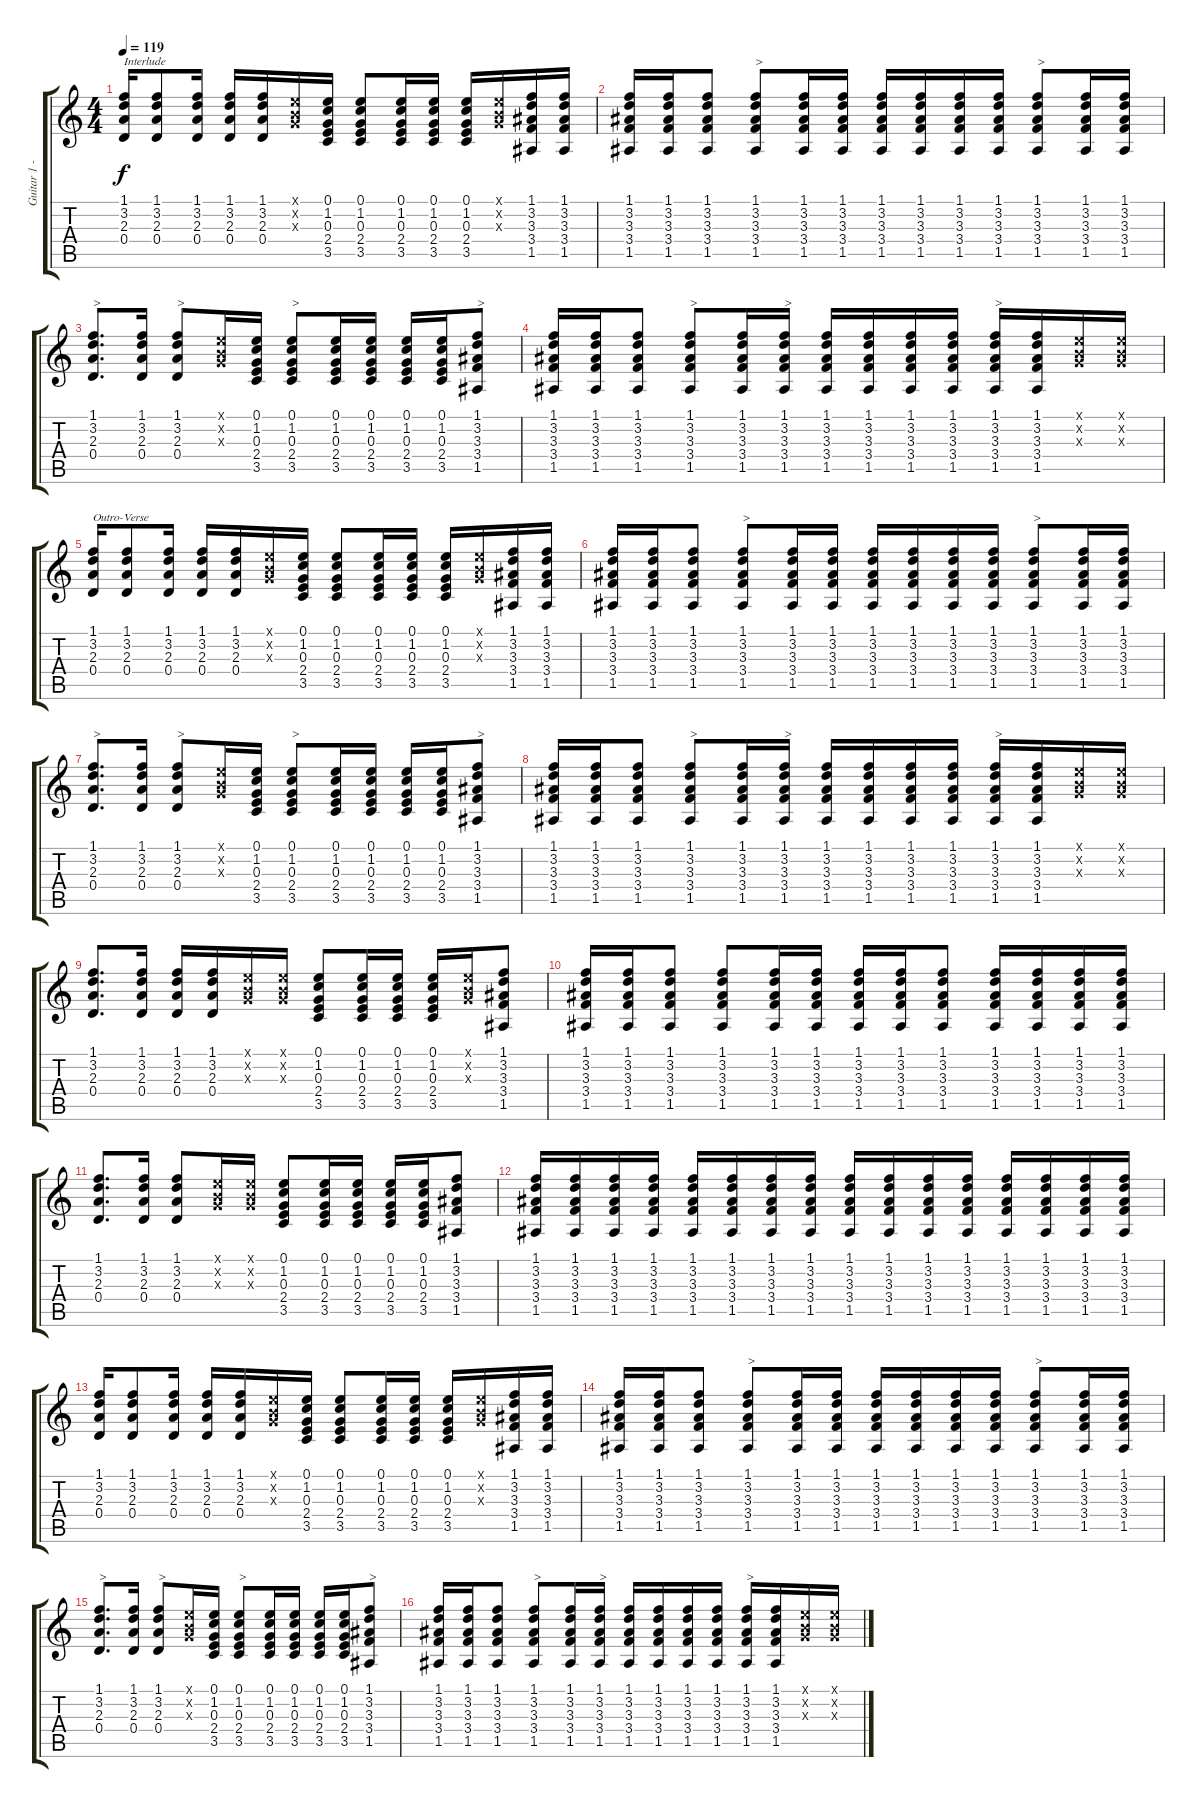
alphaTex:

\track ("Guitar 1 - Acoustic " "Guitar 1 -") {instrument acousticguitarsteel}
\staff {score tabs}
\tuning (E4 B3 G3 D3 A2 E2) {hide}
\ts (4 4)
\tempo 119
\clef g2
\ks c
(1.1 3.2 2.3 0.4).16{txt "Interlude" dy f} (1.1 3.2 2.3 0.4).8 (1.1 3.2 2.3 0.4).16 (1.1 3.2 2.3 0.4).16 (1.1 3.2 2.3 0.4).16 (0.1{x} 0.2{x} 0.3{x}).16 (0.1 1.2 0.3 2.4 3.5).16 (0.1 1.2 0.3 2.4 3.5).8 (0.1 1.2 0.3 2.4 3.5).16 (0.1 1.2 0.3 2.4 3.5).16 (0.1 1.2 0.3 2.4 3.5).16 (0.1{x} 0.2{x} 0.3{x}).16 (1.1 3.2 3.3 3.4 1.5).16 (1.1 3.2 3.3 3.4 1.5).16 |
(1.1 3.2 3.3 3.4 1.5).16 (1.1 3.2 3.3 3.4 1.5).16 (1.1 3.2 3.3 3.4 1.5).8 (1.1 3.2 3.3 3.4 1.5).8{txt ">"} (1.1 3.2 3.3 3.4 1.5).16 (1.1 3.2 3.3 3.4 1.5).16 (1.1 3.2 3.3 3.4 1.5).16 (1.1 3.2 3.3 3.4 1.5).16 (1.1 3.2 3.3 3.4 1.5).16 (1.1 3.2 3.3 3.4 1.5).16 (1.1 3.2 3.3 3.4 1.5).8{txt ">"} (1.1 3.2 3.3 3.4 1.5).16 (1.1 3.2 3.3 3.4 1.5).16 |
(1.1 3.2 2.3 0.4).8{d txt ">"} (1.1 3.2 2.3 0.4).16 (1.1 3.2 2.3 0.4).8{txt ">"} (0.1{x} 0.2{x} 0.3{x}).16 (0.1 1.2 0.3 2.4 3.5).16 (0.1 1.2 0.3 2.4 3.5).8{txt ">"} (0.1 1.2 0.3 2.4 3.5).16 (0.1 1.2 0.3 2.4 3.5).16 (0.1 1.2 0.3 2.4 3.5).16 (0.1 1.2 0.3 2.4 3.5).16 (1.1 3.2 3.3 3.4 1.5).8{txt ">"} |
(1.1 3.2 3.3 3.4 1.5).16 (1.1 3.2 3.3 3.4 1.5).16 (1.1 3.2 3.3 3.4 1.5).8 (1.1 3.2 3.3 3.4 1.5).8{txt ">"} (1.1 3.2 3.3 3.4 1.5).16 (1.1 3.2 3.3 3.4 1.5).16{txt ">"} (1.1 3.2 3.3 3.4 1.5).16 (1.1 3.2 3.3 3.4 1.5).16 (1.1 3.2 3.3 3.4 1.5).16 (1.1 3.2 3.3 3.4 1.5).16 (1.1 3.2 3.3 3.4 1.5).16{txt ">"} (1.1 3.2 3.3 3.4 1.5).16 (0.1{x} 0.2{x} 0.3{x}).16 (0.1{x} 0.2{x} 0.3{x}).16 |
(1.1 3.2 2.3 0.4).16{txt "Outro-Verse"} (1.1 3.2 2.3 0.4).8 (1.1 3.2 2.3 0.4).16 (1.1 3.2 2.3 0.4).16 (1.1 3.2 2.3 0.4).16 (0.1{x} 0.2{x} 0.3{x}).16 (0.1 1.2 0.3 2.4 3.5).16 (0.1 1.2 0.3 2.4 3.5).8 (0.1 1.2 0.3 2.4 3.5).16 (0.1 1.2 0.3 2.4 3.5).16 (0.1 1.2 0.3 2.4 3.5).16 (0.1{x} 0.2{x} 0.3{x}).16 (1.1 3.2 3.3 3.4 1.5).16 (1.1 3.2 3.3 3.4 1.5).16 |
(1.1 3.2 3.3 3.4 1.5).16 (1.1 3.2 3.3 3.4 1.5).16 (1.1 3.2 3.3 3.4 1.5).8 (1.1 3.2 3.3 3.4 1.5).8{txt ">"} (1.1 3.2 3.3 3.4 1.5).16 (1.1 3.2 3.3 3.4 1.5).16 (1.1 3.2 3.3 3.4 1.5).16 (1.1 3.2 3.3 3.4 1.5).16 (1.1 3.2 3.3 3.4 1.5).16 (1.1 3.2 3.3 3.4 1.5).16 (1.1 3.2 3.3 3.4 1.5).8{txt ">"} (1.1 3.2 3.3 3.4 1.5).16 (1.1 3.2 3.3 3.4 1.5).16 |
(1.1 3.2 2.3 0.4).8{d txt ">"} (1.1 3.2 2.3 0.4).16 (1.1 3.2 2.3 0.4).8{txt ">"} (0.1{x} 0.2{x} 0.3{x}).16 (0.1 1.2 0.3 2.4 3.5).16 (0.1 1.2 0.3 2.4 3.5).8{txt ">"} (0.1 1.2 0.3 2.4 3.5).16 (0.1 1.2 0.3 2.4 3.5).16 (0.1 1.2 0.3 2.4 3.5).16 (0.1 1.2 0.3 2.4 3.5).16 (1.1 3.2 3.3 3.4 1.5).8{txt ">"} |
(1.1 3.2 3.3 3.4 1.5).16 (1.1 3.2 3.3 3.4 1.5).16 (1.1 3.2 3.3 3.4 1.5).8 (1.1 3.2 3.3 3.4 1.5).8{txt ">"} (1.1 3.2 3.3 3.4 1.5).16 (1.1 3.2 3.3 3.4 1.5).16{txt ">"} (1.1 3.2 3.3 3.4 1.5).16 (1.1 3.2 3.3 3.4 1.5).16 (1.1 3.2 3.3 3.4 1.5).16 (1.1 3.2 3.3 3.4 1.5).16 (1.1 3.2 3.3 3.4 1.5).16{txt ">"} (1.1 3.2 3.3 3.4 1.5).16 (0.1{x} 0.2{x} 0.3{x}).16 (0.1{x} 0.2{x} 0.3{x}).16 |
(1.1 3.2 2.3 0.4).8{d} (1.1 3.2 2.3 0.4).16 (1.1 3.2 2.3 0.4).16 (1.1 3.2 2.3 0.4).16 (0.1{x} 0.2{x} 0.3{x}).16 (0.1{x} 0.2{x} 0.3{x}).16 (0.1 1.2 0.3 2.4 3.5).8 (0.1 1.2 0.3 2.4 3.5).16 (0.1 1.2 0.3 2.4 3.5).16 (0.1 1.2 0.3 2.4 3.5).16 (0.1{x} 0.2{x} 0.3{x}).16 (1.1 3.2 3.3 3.4 1.5).8 |
(1.1 3.2 3.3 3.4 1.5).16 (1.1 3.2 3.3 3.4 1.5).16 (1.1 3.2 3.3 3.4 1.5).8 (1.1 3.2 3.3 3.4 1.5).8 (1.1 3.2 3.3 3.4 1.5).16 (1.1 3.2 3.3 3.4 1.5).16 (1.1 3.2 3.3 3.4 1.5).16 (1.1 3.2 3.3 3.4 1.5).16 (1.1 3.2 3.3 3.4 1.5).8 (1.1 3.2 3.3 3.4 1.5).16 (1.1 3.2 3.3 3.4 1.5).16 (1.1 3.2 3.3 3.4 1.5).16 (1.1 3.2 3.3 3.4 1.5).16 |
(1.1 3.2 2.3 0.4).8{d} (1.1 3.2 2.3 0.4).16 (1.1 3.2 2.3 0.4).8 (0.1{x} 0.2{x} 0.3{x}).16 (0.1{x} 0.2{x} 0.3{x}).16 (0.1 1.2 0.3 2.4 3.5).8 (0.1 1.2 0.3 2.4 3.5).16 (0.1 1.2 0.3 2.4 3.5).16 (0.1 1.2 0.3 2.4 3.5).16 (0.1 1.2 0.3 2.4 3.5).16 (1.1 3.2 3.3 3.4 1.5).8 |
(1.1 3.2 3.3 3.4 1.5).16 (1.1 3.2 3.3 3.4 1.5).16 (1.1 3.2 3.3 3.4 1.5).16 (1.1 3.2 3.3 3.4 1.5).16 (1.1 3.2 3.3 3.4 1.5).16 (1.1 3.2 3.3 3.4 1.5).16 (1.1 3.2 3.3 3.4 1.5).16 (1.1 3.2 3.3 3.4 1.5).16 (1.1 3.2 3.3 3.4 1.5).16 (1.1 3.2 3.3 3.4 1.5).16 (1.1 3.2 3.3 3.4 1.5).16 (1.1 3.2 3.3 3.4 1.5).16 (1.1 3.2 3.3 3.4 1.5).16 (1.1 3.2 3.3 3.4 1.5).16 (1.1 3.2 3.3 3.4 1.5).16 (1.1 3.2 3.3 3.4 1.5).16 |
(1.1 3.2 2.3 0.4).16 (1.1 3.2 2.3 0.4).8 (1.1 3.2 2.3 0.4).16 (1.1 3.2 2.3 0.4).16 (1.1 3.2 2.3 0.4).16 (0.1{x} 0.2{x} 0.3{x}).16 (0.1 1.2 0.3 2.4 3.5).16 (0.1 1.2 0.3 2.4 3.5).8 (0.1 1.2 0.3 2.4 3.5).16 (0.1 1.2 0.3 2.4 3.5).16 (0.1 1.2 0.3 2.4 3.5).16 (0.1{x} 0.2{x} 0.3{x}).16 (1.1 3.2 3.3 3.4 1.5).16 (1.1 3.2 3.3 3.4 1.5).16 |
(1.1 3.2 3.3 3.4 1.5).16 (1.1 3.2 3.3 3.4 1.5).16 (1.1 3.2 3.3 3.4 1.5).8 (1.1 3.2 3.3 3.4 1.5).8{txt ">"} (1.1 3.2 3.3 3.4 1.5).16 (1.1 3.2 3.3 3.4 1.5).16 (1.1 3.2 3.3 3.4 1.5).16 (1.1 3.2 3.3 3.4 1.5).16 (1.1 3.2 3.3 3.4 1.5).16 (1.1 3.2 3.3 3.4 1.5).16 (1.1 3.2 3.3 3.4 1.5).8{txt ">"} (1.1 3.2 3.3 3.4 1.5).16 (1.1 3.2 3.3 3.4 1.5).16 |
(1.1 3.2 2.3 0.4).8{d txt ">"} (1.1 3.2 2.3 0.4).16 (1.1 3.2 2.3 0.4).8{txt ">"} (0.1{x} 0.2{x} 0.3{x}).16 (0.1 1.2 0.3 2.4 3.5).16 (0.1 1.2 0.3 2.4 3.5).8{txt ">"} (0.1 1.2 0.3 2.4 3.5).16 (0.1 1.2 0.3 2.4 3.5).16 (0.1 1.2 0.3 2.4 3.5).16 (0.1 1.2 0.3 2.4 3.5).16 (1.1 3.2 3.3 3.4 1.5).8{txt ">"} |
(1.1 3.2 3.3 3.4 1.5).16 (1.1 3.2 3.3 3.4 1.5).16 (1.1 3.2 3.3 3.4 1.5).8 (1.1 3.2 3.3 3.4 1.5).8{txt ">"} (1.1 3.2 3.3 3.4 1.5).16 (1.1 3.2 3.3 3.4 1.5).16{txt ">"} (1.1 3.2 3.3 3.4 1.5).16 (1.1 3.2 3.3 3.4 1.5).16 (1.1 3.2 3.3 3.4 1.5).16 (1.1 3.2 3.3 3.4 1.5).16 (1.1 3.2 3.3 3.4 1.5).16{txt ">"} (1.1 3.2 3.3 3.4 1.5).16 (0.1{x} 0.2{x} 0.3{x}).16 (0.1{x} 0.2{x} 0.3{x}).16
